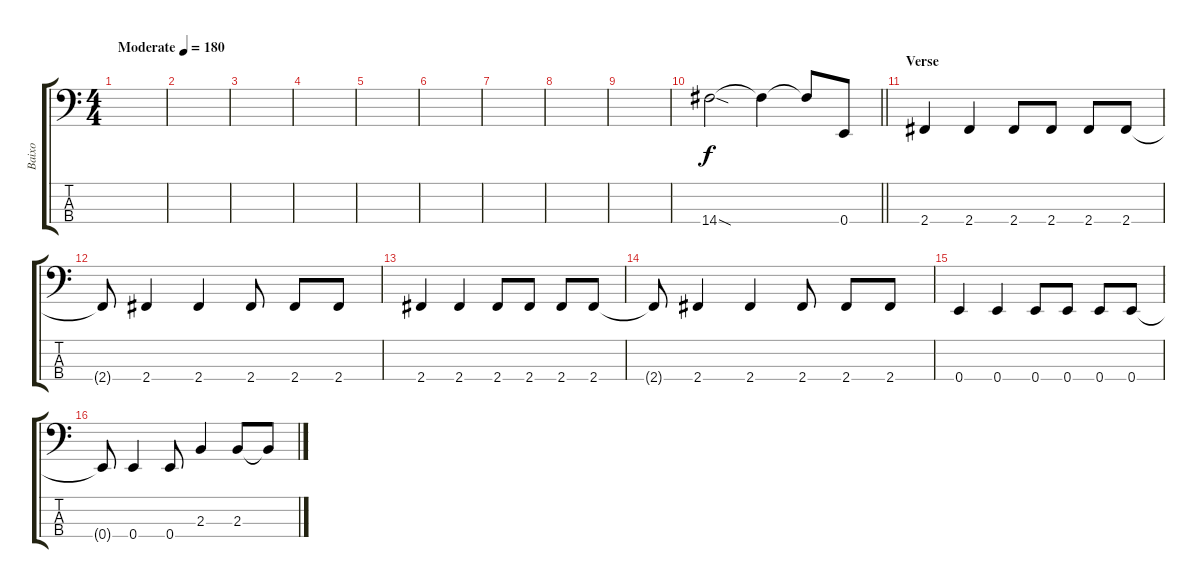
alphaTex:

\track ("Baixo" "Baixo") {instrument electricbassfinger}
\staff {score tabs}
\tuning (G2 D2 A1 E1) {hide}
\ts (4 4)
\tempo (180 "Moderate")
\clef f4
\ks c
|
|
|
|
|
|
|
|
|
\barLineRight lightlight
14.4{sod}.2 14.4{t}.4 14.4{t}.8 0.4.8 |
\section ("" "Verse")
2.4.4 2.4.4 2.4.8 2.4.8 2.4.8 2.4.8 |
2.4{t}.8 2.4.4 2.4.4 2.4.8 2.4.8 2.4.8 |
2.4.4 2.4.4 2.4.8 2.4.8 2.4.8 2.4.8 |
2.4{t}.8 2.4.4 2.4.4 2.4.8 2.4.8 2.4.8 |
0.4.4 0.4.4 0.4.8 0.4.8 0.4.8 0.4.8 |
0.4{t}.8 0.4.4 0.4.8 2.3.4 2.3.8 2.3{t}.8
